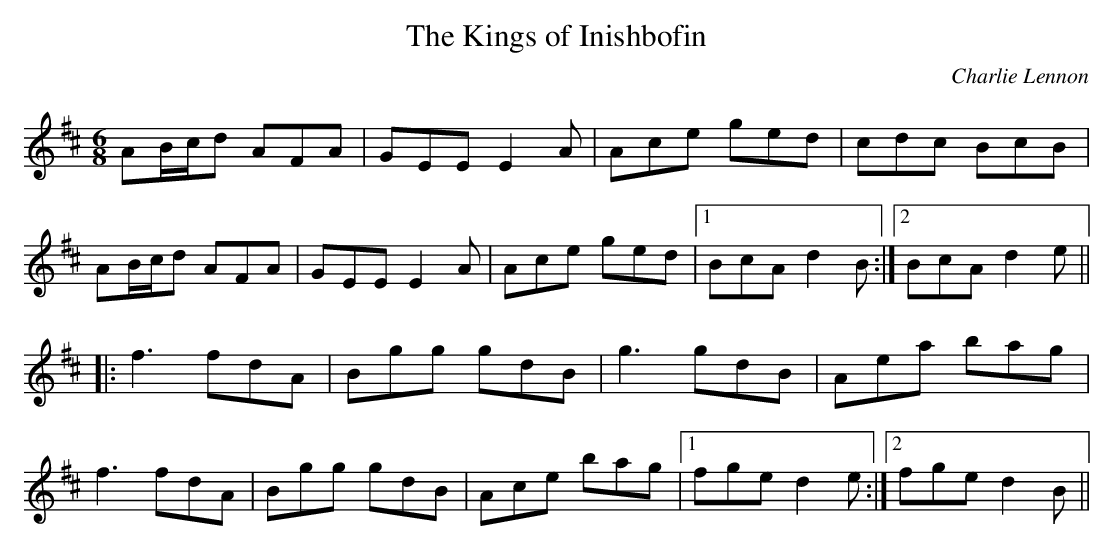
X:1
T:Kings of Inishbofin, The
C:Charlie Lennon
M:6/8
L:1/8
K:D
AB/c/d AFA|GEE E2A|Ace ged|cdc BcB|
AB/c/d AFA|GEE E2A|Ace ged|1 BcA d2B:|2 BcA d2e||
|:f3 fdA|Bgg gdB|g3 gdB|Aea bag|
f3 fdA|Bgg gdB|Ace bag|1 fge d2e:|2 fge d2B||
